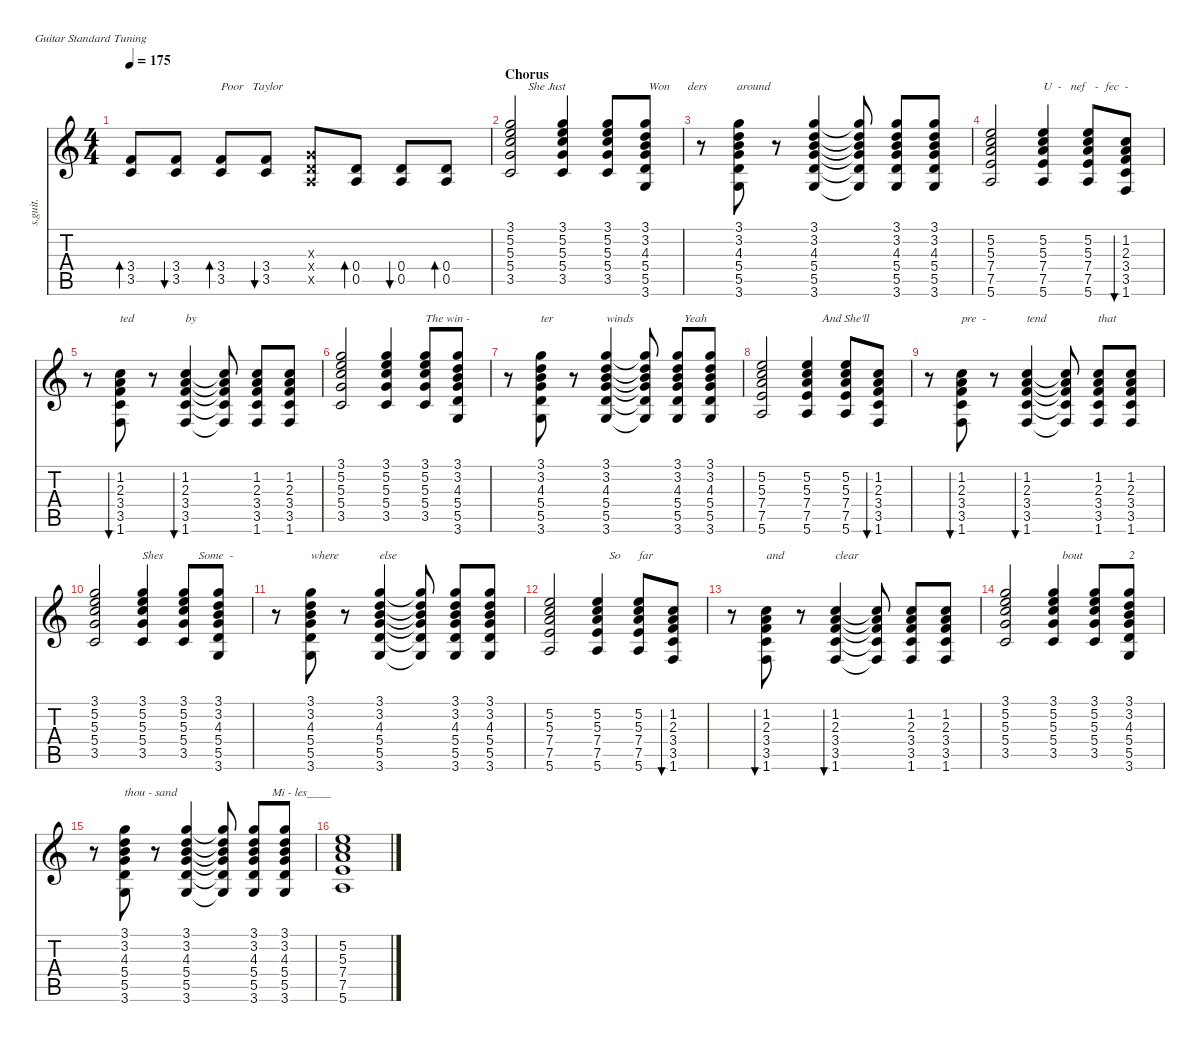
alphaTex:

\defaultSystemsLayout 4
\hideDynamics
\bracketExtendMode nobrackets
\otherSystemsTrackNameOrientation horizontal
\track ("Track 1" "s.guit.") {instrument acousticguitarsteel}
\staff {score tabs}
\tuning (E4 B3 G3 D3 A2 E2)
\ts (4 4)
\tempo 175
\clef g2
\ks c
(3.4 3.5).8{bd 120 dy f beam Up} (3.4 3.5).8{bu 120 beam Up} (3.4 3.5).8{bd 120 txt "Poor   Taylor" beam Up} (3.4 3.5).8{bu 120 beam Up} (0.3{x} 0.4{x} 0.5{x}).8{beam Up} (0.4 0.5).8{bd 120 beam Up} (0.4 0.5).8{bu 120 beam Up} (0.4 0.5).8{bd 120 beam Up} |
\section ("" "Chorus")
(3.1 5.2 5.3 5.4 3.5).2{txt "      She Just " beam Up} (3.1 5.2 5.3 5.4 3.5).4{beam Up} (3.1 5.2 5.3 5.4 3.5).8{beam Up} (3.1 3.2 4.3 5.4 5.5 3.6).8{txt " Won      ders          around" beam Up} |
r.8{beam Down} (3.1 3.2 4.3 5.4 5.5 3.6).8{beam Up} r.8{beam Up} (3.1 3.2 4.3 5.4 5.5 3.6).4{beam Up} (3.1{t} 3.2{t} 4.3{t} 5.4{t} 5.5{t} 3.6{t}).8{beam Up} (3.1 3.2 4.3 5.4 5.5 3.6).8{beam Up} (3.1 3.2 4.3 5.4 5.5 3.6).8{beam Up} |
(5.2 5.3 7.4 7.5 5.6).2{beam Up} (5.2 5.3 7.4 7.5 5.6).4{txt "U  -   nef   -  fec  -   " beam Up} (5.2 5.3 7.4 7.5 5.6).8{beam Up} (1.2 2.3 3.4 3.5 1.6).8{bu 120 beam Up} |
r.8{beam Down} (1.2 2.3 3.4 3.5 1.6).8{bu 120 txt "ted" beam Up} r.8{beam Up} (1.2 2.3 3.4 3.5 1.6).4{bu 120 txt "by" beam Up} (1.2{t} 2.3{t} 3.4{t} 3.5{t} 1.6{t}).8{beam Up} (1.2 2.3 3.4 3.5 1.6).8{beam Up} (1.2 2.3 3.4 3.5 1.6).8{beam Up} |
(3.1 5.2 5.3 5.4 3.5).2{beam Up} (3.1 5.2 5.3 5.4 3.5).4{beam Up} (3.1 5.2 5.3 5.4 3.5).8{txt "The win - " beam Up} (3.1 3.2 4.3 5.4 5.5 3.6).8{beam Up} |
r.8{beam Down} (3.1 3.2 4.3 5.4 5.5 3.6).8{txt "ter" beam Up} r.8{beam Up} (3.1 3.2 4.3 5.4 5.5 3.6).4{txt "winds" beam Up} (3.1{t} 3.2{t} 4.3{t} 5.4{t} 5.5{t} 3.6{t}).8{beam Up} (3.1 3.2 4.3 5.4 5.5 3.6).8{txt "  Yeah" beam Up} (3.1 3.2 4.3 5.4 5.5 3.6).8{beam Up} |
(5.2 5.3 7.4 7.5 5.6).2{beam Up} (5.2 5.3 7.4 7.5 5.6).4{txt "     And She'll" beam Up} (5.2 5.3 7.4 7.5 5.6).8{beam Up} (1.2 2.3 3.4 3.5 1.6).8{bu 120 beam Up} |
r.8{beam Down} (1.2 2.3 3.4 3.5 1.6).8{bu 120 txt "pre  -  " beam Up} r.8{beam Up} (1.2 2.3 3.4 3.5 1.6).4{bu 120 txt "tend" beam Up} (1.2{t} 2.3{t} 3.4{t} 3.5{t} 1.6{t}).8{beam Up} (1.2 2.3 3.4 3.5 1.6).8{txt "that" beam Up} (1.2 2.3 3.4 3.5 1.6).8{beam Up} |
(3.1 5.2 5.3 5.4 3.5).2{beam Up} (3.1 5.2 5.3 5.4 3.5).4{txt "Shes " beam Up} (3.1 5.2 5.3 5.4 3.5).8{txt "     Some  -  " beam Up} (3.1 3.2 4.3 5.4 5.5 3.6).8{beam Up} |
r.8{beam Down} (3.1 3.2 4.3 5.4 5.5 3.6).8{txt "where" beam Up} r.8{beam Up} (3.1 3.2 4.3 5.4 5.5 3.6).4{txt "else" beam Up} (3.1{t} 3.2{t} 4.3{t} 5.4{t} 5.5{t} 3.6{t}).8{beam Up} (3.1 3.2 4.3 5.4 5.5 3.6).8{beam Up} (3.1 3.2 4.3 5.4 5.5 3.6).8{beam Up} |
(5.2 5.3 7.4 7.5 5.6).2{beam Up} (5.2 5.3 7.4 7.5 5.6).4{txt "    So      far " beam Up} (5.2 5.3 7.4 7.5 5.6).8{beam Up} (1.2 2.3 3.4 3.5 1.6).8{bu 120 beam Up} |
r.8{beam Down} (1.2 2.3 3.4 3.5 1.6).8{bu 120 txt "and" beam Up} r.8{beam Up} (1.2 2.3 3.4 3.5 1.6).4{bu 120 txt "clear" beam Up} (1.2{t} 2.3{t} 3.4{t} 3.5{t} 1.6{t}).8{beam Up} (1.2 2.3 3.4 3.5 1.6).8{beam Up} (1.2 2.3 3.4 3.5 1.6).8{beam Up} |
(3.1 5.2 5.3 5.4 3.5).2{beam Up} (3.1 5.2 5.3 5.4 3.5).4{txt "   bout" beam Up} (3.1 5.2 5.3 5.4 3.5).8{beam Up} (3.1 3.2 4.3 5.4 5.5 3.6).8{txt "2" beam Up} |
r.8{beam Down} (3.1 3.2 4.3 5.4 5.5 3.6).8{txt "thou - sand" beam Up} r.8{beam Up} (3.1 3.2 4.3 5.4 5.5 3.6).4{beam Up} (3.1{t} 3.2{t} 4.3{t} 5.4{t} 5.5{t} 3.6{t}).8{beam Up} (3.1 3.2 4.3 5.4 5.5 3.6).8{txt "      Mi - les____" beam Up} (3.1 3.2 4.3 5.4 5.5 3.6).8{beam Up} |
(5.2 5.3 7.4 7.5 5.6).1{beam Up}
